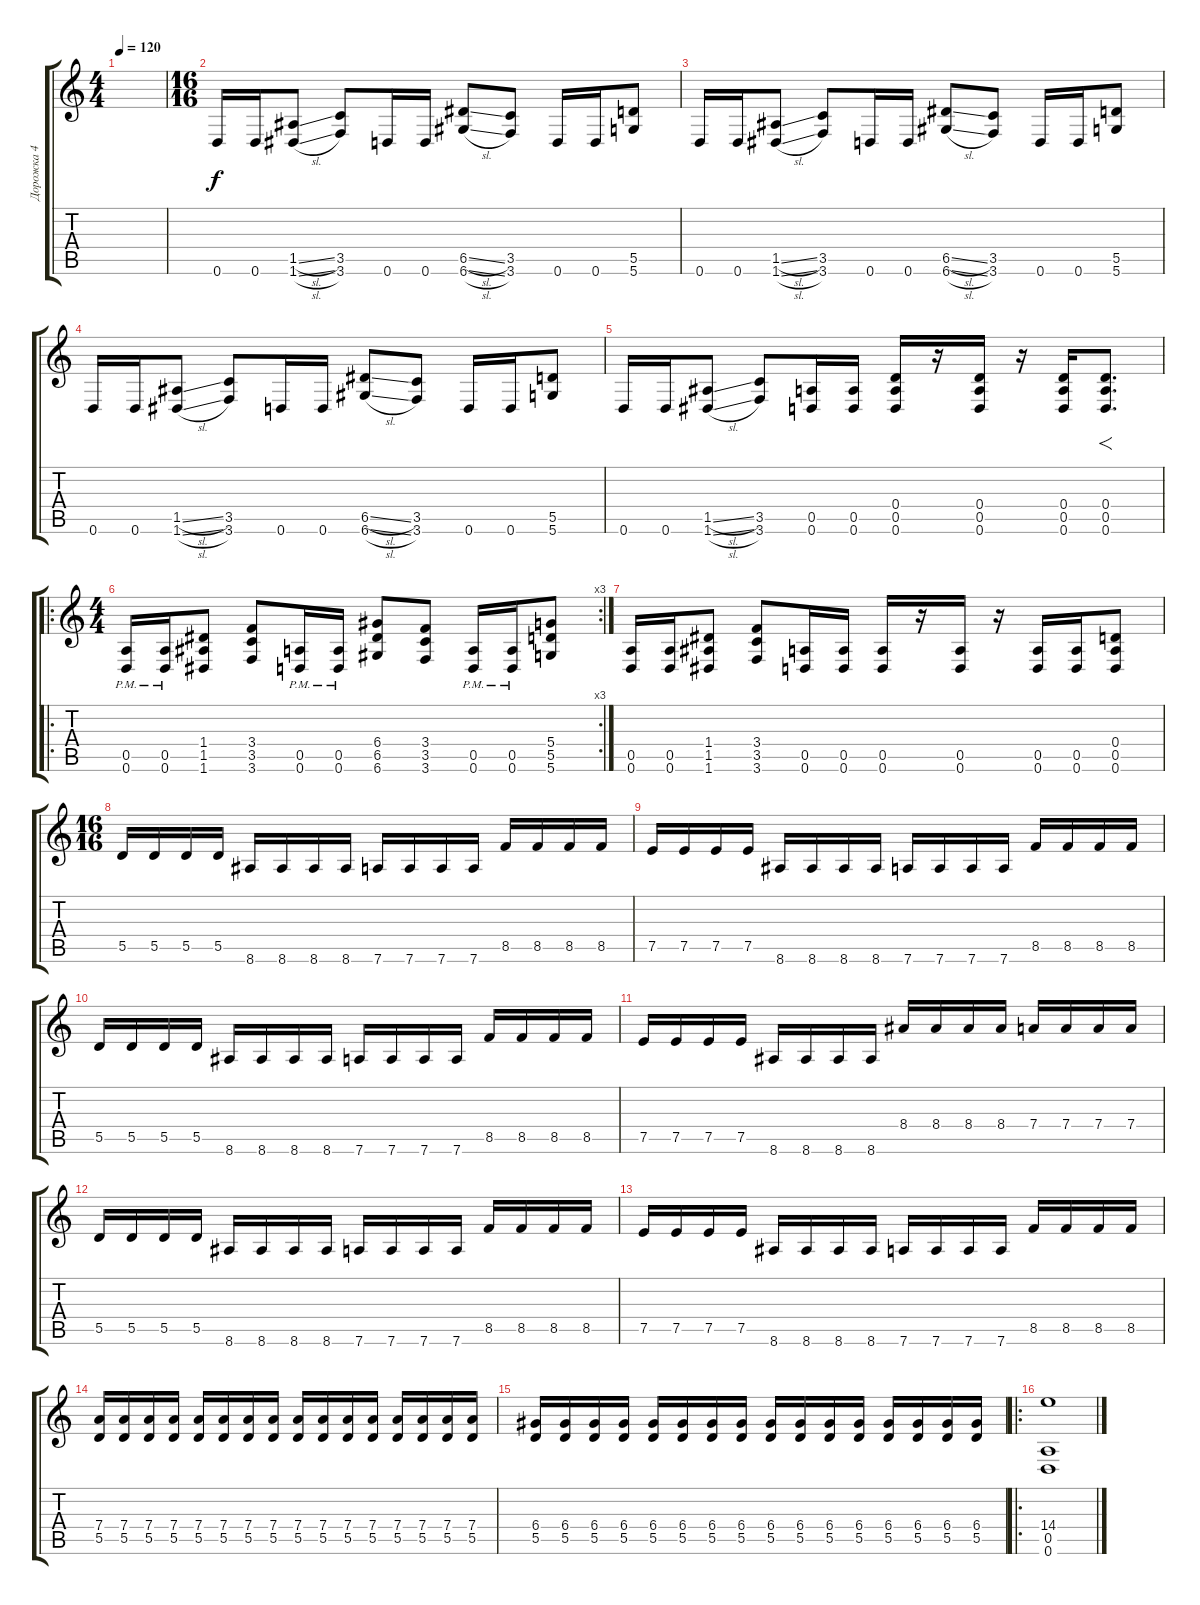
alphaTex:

\track ("Дорожка 4" "Дорожка 4") {instrument overdrivenguitar}
\staff {score tabs}
\tuning (E4 B3 G3 D3 A2 D2) {hide}
\ts (4 4)
\tempo 120
\clef g2
\ks c
|
\ts (16 16)
0.6.16{volume 12 balance 3} 0.6.16 (1.5{sl} 1.6{sl}).8 (3.5 3.6).8 0.6.16 0.6.16 (6.5{sl} 6.6{sl}).8 (3.5 3.6).8 0.6.16 0.6.16 (5.5 5.6).8 |
0.6.16 0.6.16 (1.5{sl} 1.6{sl}).8 (3.5 3.6).8 0.6.16 0.6.16 (6.5{sl} 6.6{sl}).8 (3.5 3.6).8 0.6.16 0.6.16 (5.5 5.6).8 |
0.6.16 0.6.16 (1.5{sl} 1.6{sl}).8 (3.5 3.6).8 0.6.16 0.6.16 (6.5{sl} 6.6{sl}).8 (3.5 3.6).8 0.6.16 0.6.16 (5.5 5.6).8 |
0.6.16 0.6.16 (1.5{sl} 1.6{sl}).8 (3.5 3.6).8 (0.5 0.6).16 (0.5 0.6).16 (0.4 0.5 0.6).16 r.16 (0.4 0.5 0.6).16{volume 12 balance 5} r.16 (0.4 0.5 0.6).16 (0.4 0.5 0.6).8{f d} |
\ro
\rc 3
\ts (4 4)
(0.5{pm} 0.6{pm}).16{volume 14 balance 8} (0.5{pm} 0.6{pm}).16 (1.4 1.5 1.6).8 (3.4 3.5 3.6).8 (0.5{pm} 0.6{pm}).16 (0.5{pm} 0.6{pm}).16 (6.4 6.5 6.6).8 (3.4 3.5 3.6).8 (0.5{pm} 0.6{pm}).16 (0.5{pm} 0.6{pm}).16 (5.4 5.5 5.6).8 |
(0.5 0.6).16 (0.5 0.6).16 (1.4 1.5 1.6).8 (3.4 3.5 3.6).8 (0.5 0.6).16 (0.5 0.6).16 (0.5 0.6).16 r.16 (0.5 0.6).16 r.16 (0.5 0.6).16 (0.5 0.6).16 (0.4 0.5 0.6).8 |
\ts (16 16)
5.5.16{volume 15 balance 12} 5.5.16 5.5.16 5.5.16 8.6.16 8.6.16 8.6.16 8.6.16 7.6.16 7.6.16 7.6.16 7.6.16 8.5.16 8.5.16 8.5.16 8.5.16 |
7.5.16 7.5.16 7.5.16 7.5.16 8.6.16 8.6.16 8.6.16 8.6.16 7.6.16 7.6.16 7.6.16 7.6.16 8.5.16 8.5.16 8.5.16 8.5.16 |
5.5.16{volume 15 balance 12} 5.5.16 5.5.16 5.5.16 8.6.16 8.6.16 8.6.16 8.6.16 7.6.16 7.6.16 7.6.16 7.6.16 8.5.16 8.5.16 8.5.16 8.5.16 |
7.5.16 7.5.16 7.5.16 7.5.16 8.6.16 8.6.16 8.6.16 8.6.16 8.4.16 8.4.16 8.4.16 8.4.16 7.4.16 7.4.16 7.4.16 7.4.16 |
5.5.16{volume 15 balance 12} 5.5.16 5.5.16 5.5.16 8.6.16 8.6.16 8.6.16 8.6.16 7.6.16 7.6.16 7.6.16 7.6.16 8.5.16 8.5.16 8.5.16 8.5.16 |
7.5.16 7.5.16 7.5.16 7.5.16 8.6.16 8.6.16 8.6.16 8.6.16 7.6.16 7.6.16 7.6.16 7.6.16 8.5.16 8.5.16 8.5.16 8.5.16 |
(7.4 5.5).16 (7.4 5.5).16 (7.4 5.5).16 (7.4 5.5).16 (7.4 5.5).16 (7.4 5.5).16 (7.4 5.5).16 (7.4 5.5).16 (7.4 5.5).16 (7.4 5.5).16 (7.4 5.5).16 (7.4 5.5).16 (7.4 5.5).16 (7.4 5.5).16 (7.4 5.5).16 (7.4 5.5).16 |
(6.4 5.5).16 (6.4 5.5).16 (6.4 5.5).16 (6.4 5.5).16 (6.4 5.5).16 (6.4 5.5).16 (6.4 5.5).16 (6.4 5.5).16 (6.4 5.5).16 (6.4 5.5).16 (6.4 5.5).16 (6.4 5.5).16 (6.4 5.5).16 (6.4 5.5).16 (6.4 5.5).16 (6.4 5.5).16 |
\ro
(14.4 0.5 0.6).1{volume 14 balance 8}
